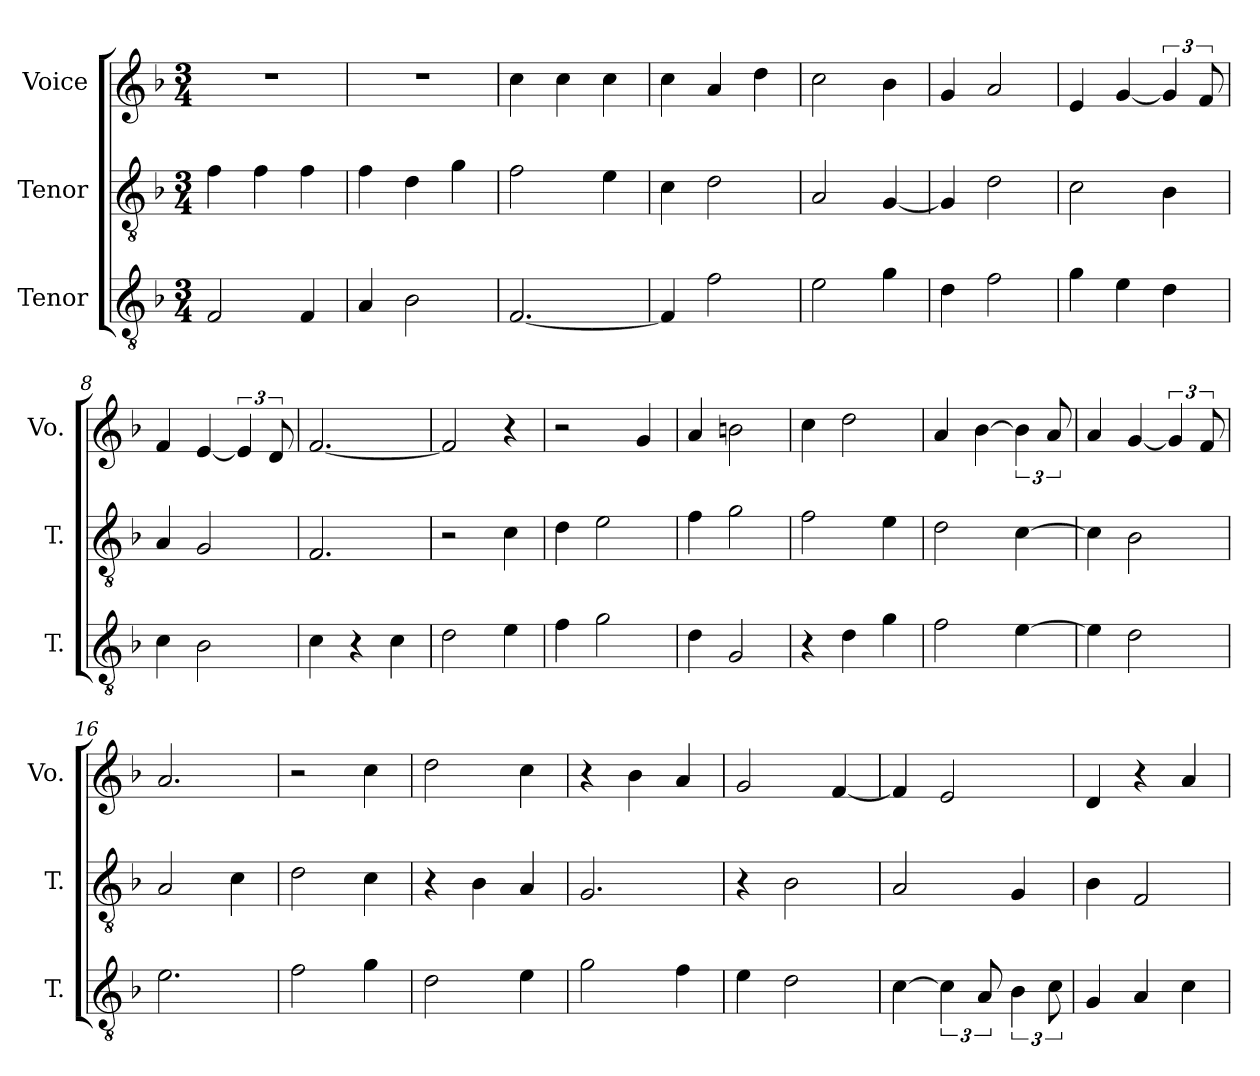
**kern	**kern	**kern
*part3	*part2	*part1
*staff3	*staff2	*staff1
*I"Tenor	*I"Tenor	*I"Voice
*I'T.	*I'T.	*I'Vo.
*clefGv2	*clefGv2	*clefG2
*k[b-]	*k[b-]	*k[b-]
*M3/4	*M3/4	*M3/4
=1	=1	=1
2F/	4f\	2.r
.	4f\	.
4F/	4f\	.
=2	=2	=2
4A/	4f\	2.r
2B-\	4d\	.
.	4g\	.
=3	=3	=3
[2.F/	2f\	4cc\
.	.	4cc\
.	4e\	4cc\
=4	=4	=4
4F/]	4c\	4cc\
2f\	2d\	4a/
.	.	4dd\
=5	=5	=5
2e\	2A/	2cc\
4g\	[4G/	4b-\
=6	=6	=6
4d\	4G/]	4g/
2f\	2d\	2a/
=7	=7	=7
4g\	2c\	4e/
4e\	.	[4g/
4d\	4B-\	6g/]
.	.	12f/
=8	=8	=8
4c\	4A/	4f/
2B-\	2G/	[4e/
.	.	6e/]
.	.	12d/
=9	=9	=9
4c\	2.F/	[2.f/
4r	.	.
4c\	.	.
=10	=10	=10
2d\	2r	2f/]
4e\	4c\	4r
=11	=11	=11
4f\	4d\	2r
2g\	2e\	.
.	.	4g/
=12	=12	=12
4d\	4f\	4a/
2G/	2g\	2bn\
!!LO:LB:g=z
=13	=13	=13
4r	2f\	4cc\
4d\	.	2dd\
4g\	4e\	.
=14	=14	=14
2f\	2d\	4a/
.	.	[4b-\
[4e\	[4c\	6b-\]
.	.	12a/
=15	=15	=15
4e\]	4c\]	4a/
2d\	2B-\	[4g/
.	.	6g/]
.	.	12f/
=16	=16	=16
2.e\	2A/	2.a/
.	4c\	.
=17	=17	=17
2f\	2d\	2r
4g\	4c\	4cc\
=18	=18	=18
2d\	4r	2dd\
.	4B-\	.
4e\	4A/	4cc\
=19	=19	=19
2g\	2.G/	4r
.	.	4b-\
4f\	.	4a/
=20	=20	=20
4e\	4r	2g/
2d\	2B-\	.
.	.	[4f/
=21	=21	=21
[4c\	2A/	4f/]
6c\]	.	2e/
12A/	.	.
6B-\	4G/	.
12c\	.	.
=22	=22	=22
4G/	4B-\	4d/
4A/	2F/	4r
4c\	.	4a/
=	=	=
*-	*-	*-
